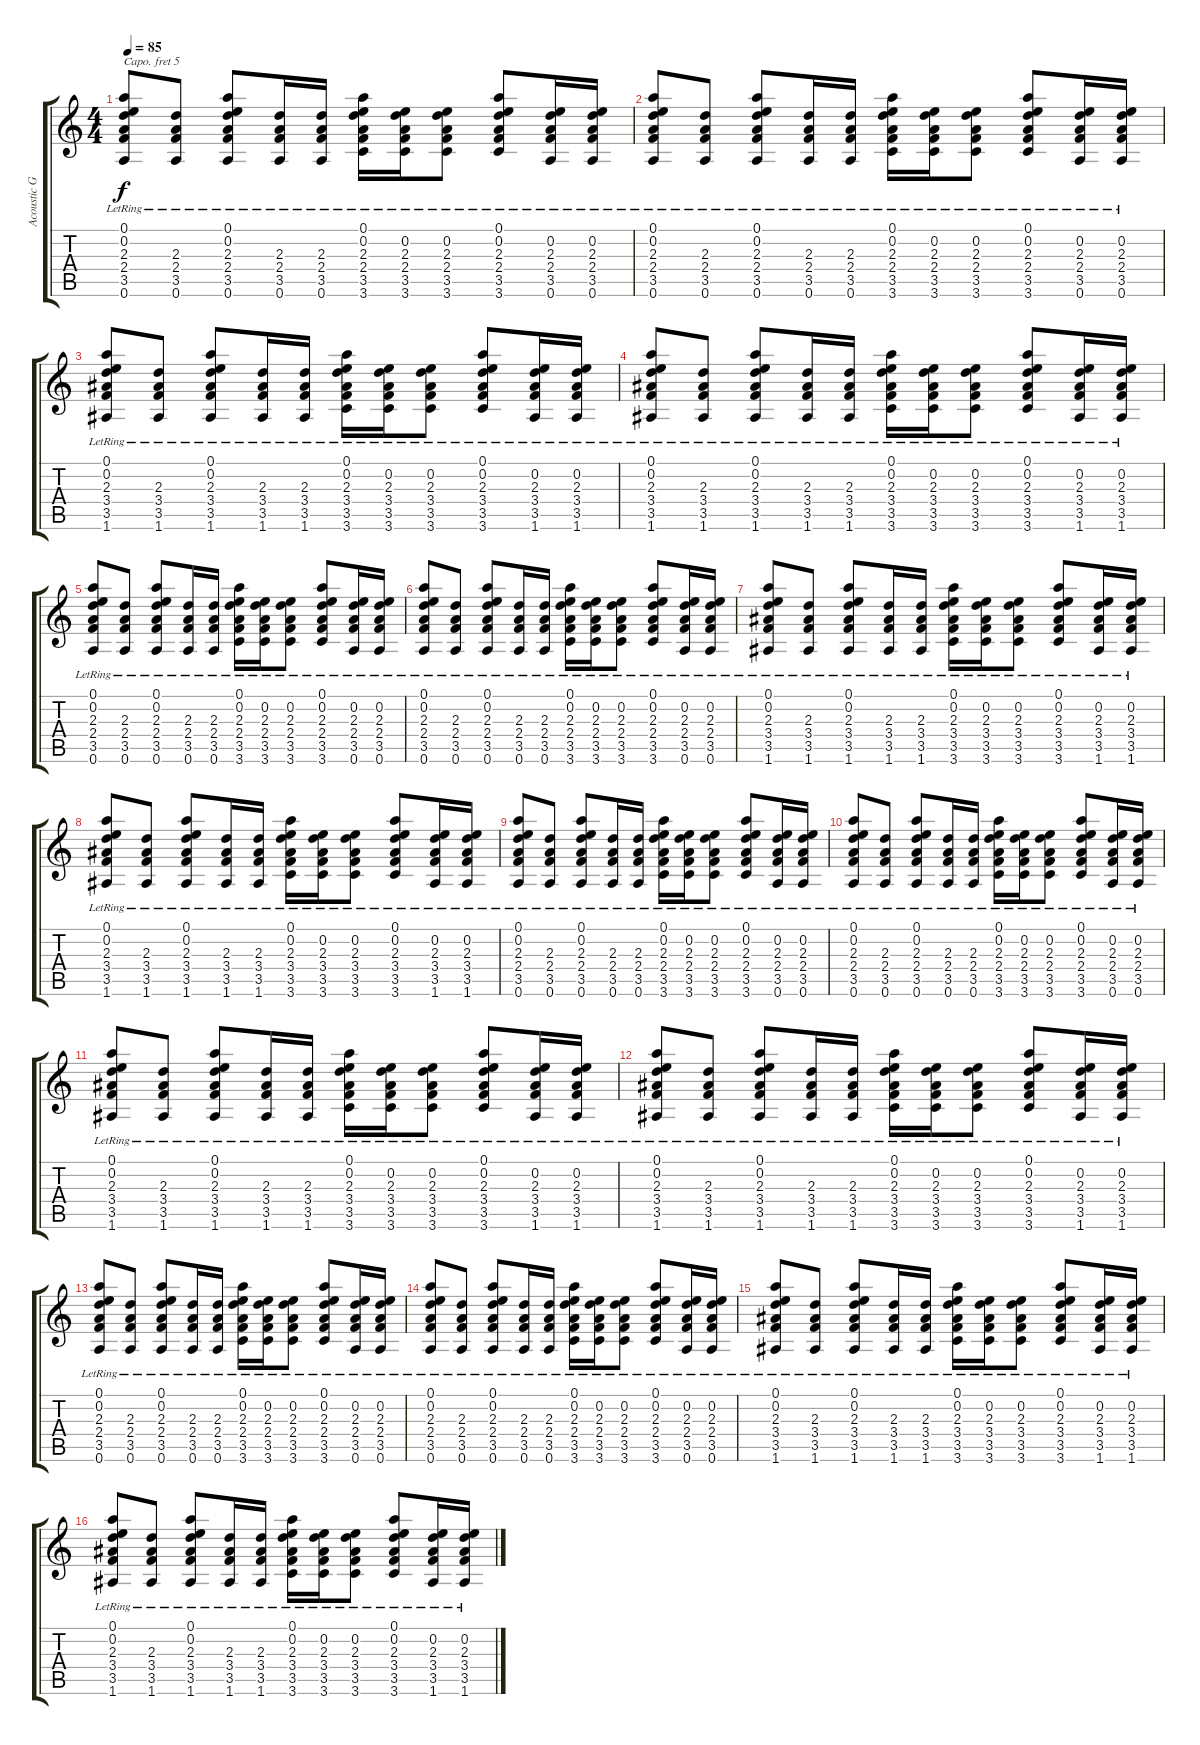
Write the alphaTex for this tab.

\track ("Acoustic Guitar" "Acoustic G") {instrument acousticguitarsteel}
\staff {score tabs}
\capo 5
\tuning (E4 B3 G3 D3 A2 E2) {hide}
\ts (4 4)
\tempo 85
\clef g2
\ks c
(0.1{lr} 0.2{lr} 2.3{lr} 2.4{lr} 3.5{lr} 0.6{lr}).8{dy f} (2.3{lr} 2.4{lr} 3.5{lr} 0.6{lr}).8 (0.1{lr} 0.2{lr} 2.3{lr} 2.4{lr} 3.5{lr} 0.6{lr}).8 (2.3{lr} 2.4{lr} 3.5{lr} 0.6{lr}).16 (2.3{lr} 2.4{lr} 3.5{lr} 0.6{lr}).16 (0.1{lr} 0.2{lr} 2.3{lr} 2.4{lr} 3.5{lr} 3.6{lr}).16 (0.2{lr} 2.3{lr} 2.4{lr} 3.5{lr} 3.6{lr}).16 (0.2{lr} 2.3{lr} 2.4{lr} 3.5{lr} 3.6{lr}).8 (0.1{lr} 0.2{lr} 2.3{lr} 2.4{lr} 3.5{lr} 3.6{lr}).8 (0.2{lr} 2.3{lr} 2.4{lr} 3.5{lr} 0.6{lr}).16 (0.2{lr} 2.3{lr} 2.4{lr} 3.5{lr} 0.6{lr}).16 |
(0.1{lr} 0.2{lr} 2.3{lr} 2.4{lr} 3.5{lr} 0.6{lr}).8 (2.3{lr} 2.4{lr} 3.5{lr} 0.6{lr}).8 (0.1{lr} 0.2{lr} 2.3{lr} 2.4{lr} 3.5{lr} 0.6{lr}).8 (2.3{lr} 2.4{lr} 3.5{lr} 0.6{lr}).16 (2.3{lr} 2.4{lr} 3.5{lr} 0.6{lr}).16 (0.1{lr} 0.2{lr} 2.3{lr} 2.4{lr} 3.5{lr} 3.6{lr}).16 (0.2{lr} 2.3{lr} 2.4{lr} 3.5{lr} 3.6{lr}).16 (0.2{lr} 2.3{lr} 2.4{lr} 3.5{lr} 3.6{lr}).8 (0.1{lr} 0.2{lr} 2.3{lr} 2.4{lr} 3.5{lr} 3.6{lr}).8 (0.2{lr} 2.3{lr} 2.4{lr} 3.5{lr} 0.6{lr}).16 (0.2{lr} 2.3{lr} 2.4{lr} 3.5{lr} 0.6{lr}).16 |
(0.1{lr} 0.2{lr} 2.3{lr} 3.4{lr} 3.5{lr} 1.6{lr}).8 (2.3{lr} 3.4{lr} 3.5{lr} 1.6{lr}).8 (0.1{lr} 0.2{lr} 2.3{lr} 3.4{lr} 3.5{lr} 1.6{lr}).8 (2.3{lr} 3.4{lr} 3.5{lr} 1.6{lr}).16 (2.3{lr} 3.4{lr} 3.5{lr} 1.6{lr}).16 (0.1{lr} 0.2{lr} 2.3{lr} 3.4{lr} 3.5{lr} 3.6{lr}).16 (0.2{lr} 2.3{lr} 3.4{lr} 3.5{lr} 3.6{lr}).16 (0.2{lr} 2.3{lr} 3.4{lr} 3.5{lr} 3.6{lr}).8 (0.1{lr} 0.2{lr} 2.3{lr} 3.4{lr} 3.5{lr} 3.6{lr}).8 (0.2{lr} 2.3{lr} 3.4{lr} 3.5{lr} 1.6{lr}).16 (0.2{lr} 2.3{lr} 3.4{lr} 3.5{lr} 1.6{lr}).16 |
(0.1{lr} 0.2{lr} 2.3{lr} 3.4{lr} 3.5{lr} 1.6{lr}).8 (2.3{lr} 3.4{lr} 3.5{lr} 1.6{lr}).8 (0.1{lr} 0.2{lr} 2.3{lr} 3.4{lr} 3.5{lr} 1.6{lr}).8 (2.3{lr} 3.4{lr} 3.5{lr} 1.6{lr}).16 (2.3{lr} 3.4{lr} 3.5{lr} 1.6{lr}).16 (0.1{lr} 0.2{lr} 2.3{lr} 3.4{lr} 3.5{lr} 3.6{lr}).16 (0.2{lr} 2.3{lr} 3.4{lr} 3.5{lr} 3.6{lr}).16 (0.2{lr} 2.3{lr} 3.4{lr} 3.5{lr} 3.6{lr}).8 (0.1{lr} 0.2{lr} 2.3{lr} 3.4{lr} 3.5{lr} 3.6{lr}).8 (0.2{lr} 2.3{lr} 3.4{lr} 3.5{lr} 1.6{lr}).16 (0.2{lr} 2.3{lr} 3.4{lr} 3.5{lr} 1.6{lr}).16 |
(0.1{lr} 0.2{lr} 2.3{lr} 2.4{lr} 3.5{lr} 0.6{lr}).8 (2.3{lr} 2.4{lr} 3.5{lr} 0.6{lr}).8 (0.1{lr} 0.2{lr} 2.3{lr} 2.4{lr} 3.5{lr} 0.6{lr}).8 (2.3{lr} 2.4{lr} 3.5{lr} 0.6{lr}).16 (2.3{lr} 2.4{lr} 3.5{lr} 0.6{lr}).16 (0.1{lr} 0.2{lr} 2.3{lr} 2.4{lr} 3.5{lr} 3.6{lr}).16 (0.2{lr} 2.3{lr} 2.4{lr} 3.5{lr} 3.6{lr}).16 (0.2{lr} 2.3{lr} 2.4{lr} 3.5{lr} 3.6{lr}).8 (0.1{lr} 0.2{lr} 2.3{lr} 2.4{lr} 3.5{lr} 3.6{lr}).8 (0.2{lr} 2.3{lr} 2.4{lr} 3.5{lr} 0.6{lr}).16 (0.2{lr} 2.3{lr} 2.4{lr} 3.5{lr} 0.6{lr}).16 |
(0.1{lr} 0.2{lr} 2.3{lr} 2.4{lr} 3.5{lr} 0.6{lr}).8 (2.3{lr} 2.4{lr} 3.5{lr} 0.6{lr}).8 (0.1{lr} 0.2{lr} 2.3{lr} 2.4{lr} 3.5{lr} 0.6{lr}).8 (2.3{lr} 2.4{lr} 3.5{lr} 0.6{lr}).16 (2.3{lr} 2.4{lr} 3.5{lr} 0.6{lr}).16 (0.1{lr} 0.2{lr} 2.3{lr} 2.4{lr} 3.5{lr} 3.6{lr}).16 (0.2{lr} 2.3{lr} 2.4{lr} 3.5{lr} 3.6{lr}).16 (0.2{lr} 2.3{lr} 2.4{lr} 3.5{lr} 3.6{lr}).8 (0.1{lr} 0.2{lr} 2.3{lr} 2.4{lr} 3.5{lr} 3.6{lr}).8 (0.2{lr} 2.3{lr} 2.4{lr} 3.5{lr} 0.6{lr}).16 (0.2{lr} 2.3{lr} 2.4{lr} 3.5{lr} 0.6{lr}).16 |
(0.1{lr} 0.2{lr} 2.3{lr} 3.4{lr} 3.5{lr} 1.6{lr}).8 (2.3{lr} 3.4{lr} 3.5{lr} 1.6{lr}).8 (0.1{lr} 0.2{lr} 2.3{lr} 3.4{lr} 3.5{lr} 1.6{lr}).8 (2.3{lr} 3.4{lr} 3.5{lr} 1.6{lr}).16 (2.3{lr} 3.4{lr} 3.5{lr} 1.6{lr}).16 (0.1{lr} 0.2{lr} 2.3{lr} 3.4{lr} 3.5{lr} 3.6{lr}).16 (0.2{lr} 2.3{lr} 3.4{lr} 3.5{lr} 3.6{lr}).16 (0.2{lr} 2.3{lr} 3.4{lr} 3.5{lr} 3.6{lr}).8 (0.1{lr} 0.2{lr} 2.3{lr} 3.4{lr} 3.5{lr} 3.6{lr}).8 (0.2{lr} 2.3{lr} 3.4{lr} 3.5{lr} 1.6{lr}).16 (0.2{lr} 2.3{lr} 3.4{lr} 3.5{lr} 1.6{lr}).16 |
(0.1{lr} 0.2{lr} 2.3{lr} 3.4{lr} 3.5{lr} 1.6{lr}).8 (2.3{lr} 3.4{lr} 3.5{lr} 1.6{lr}).8 (0.1{lr} 0.2{lr} 2.3{lr} 3.4{lr} 3.5{lr} 1.6{lr}).8 (2.3{lr} 3.4{lr} 3.5{lr} 1.6{lr}).16 (2.3{lr} 3.4{lr} 3.5{lr} 1.6{lr}).16 (0.1{lr} 0.2{lr} 2.3{lr} 3.4{lr} 3.5{lr} 3.6{lr}).16 (0.2{lr} 2.3{lr} 3.4{lr} 3.5{lr} 3.6{lr}).16 (0.2{lr} 2.3{lr} 3.4{lr} 3.5{lr} 3.6{lr}).8 (0.1{lr} 0.2{lr} 2.3{lr} 3.4{lr} 3.5{lr} 3.6{lr}).8 (0.2{lr} 2.3{lr} 3.4{lr} 3.5{lr} 1.6{lr}).16 (0.2{lr} 2.3{lr} 3.4{lr} 3.5{lr} 1.6{lr}).16 |
(0.1{lr} 0.2{lr} 2.3{lr} 2.4{lr} 3.5{lr} 0.6{lr}).8 (2.3{lr} 2.4{lr} 3.5{lr} 0.6{lr}).8 (0.1{lr} 0.2{lr} 2.3{lr} 2.4{lr} 3.5{lr} 0.6{lr}).8 (2.3{lr} 2.4{lr} 3.5{lr} 0.6{lr}).16 (2.3{lr} 2.4{lr} 3.5{lr} 0.6{lr}).16 (0.1{lr} 0.2{lr} 2.3{lr} 2.4{lr} 3.5{lr} 3.6{lr}).16 (0.2{lr} 2.3{lr} 2.4{lr} 3.5{lr} 3.6{lr}).16 (0.2{lr} 2.3{lr} 2.4{lr} 3.5{lr} 3.6{lr}).8 (0.1{lr} 0.2{lr} 2.3{lr} 2.4{lr} 3.5{lr} 3.6{lr}).8 (0.2{lr} 2.3{lr} 2.4{lr} 3.5{lr} 0.6{lr}).16 (0.2{lr} 2.3{lr} 2.4{lr} 3.5{lr} 0.6{lr}).16 |
(0.1{lr} 0.2{lr} 2.3{lr} 2.4{lr} 3.5{lr} 0.6{lr}).8 (2.3{lr} 2.4{lr} 3.5{lr} 0.6{lr}).8 (0.1{lr} 0.2{lr} 2.3{lr} 2.4{lr} 3.5{lr} 0.6{lr}).8 (2.3{lr} 2.4{lr} 3.5{lr} 0.6{lr}).16 (2.3{lr} 2.4{lr} 3.5{lr} 0.6{lr}).16 (0.1{lr} 0.2{lr} 2.3{lr} 2.4{lr} 3.5{lr} 3.6{lr}).16 (0.2{lr} 2.3{lr} 2.4{lr} 3.5{lr} 3.6{lr}).16 (0.2{lr} 2.3{lr} 2.4{lr} 3.5{lr} 3.6{lr}).8 (0.1{lr} 0.2{lr} 2.3{lr} 2.4{lr} 3.5{lr} 3.6{lr}).8 (0.2{lr} 2.3{lr} 2.4{lr} 3.5{lr} 0.6{lr}).16 (0.2{lr} 2.3{lr} 2.4{lr} 3.5{lr} 0.6{lr}).16 |
(0.1{lr} 0.2{lr} 2.3{lr} 3.4{lr} 3.5{lr} 1.6{lr}).8 (2.3{lr} 3.4{lr} 3.5{lr} 1.6{lr}).8 (0.1{lr} 0.2{lr} 2.3{lr} 3.4{lr} 3.5{lr} 1.6{lr}).8 (2.3{lr} 3.4{lr} 3.5{lr} 1.6{lr}).16 (2.3{lr} 3.4{lr} 3.5{lr} 1.6{lr}).16 (0.1{lr} 0.2{lr} 2.3{lr} 3.4{lr} 3.5{lr} 3.6{lr}).16 (0.2{lr} 2.3{lr} 3.4{lr} 3.5{lr} 3.6{lr}).16 (0.2{lr} 2.3{lr} 3.4{lr} 3.5{lr} 3.6{lr}).8 (0.1{lr} 0.2{lr} 2.3{lr} 3.4{lr} 3.5{lr} 3.6{lr}).8 (0.2{lr} 2.3{lr} 3.4{lr} 3.5{lr} 1.6{lr}).16 (0.2{lr} 2.3{lr} 3.4{lr} 3.5{lr} 1.6{lr}).16 |
(0.1{lr} 0.2{lr} 2.3{lr} 3.4{lr} 3.5{lr} 1.6{lr}).8 (2.3{lr} 3.4{lr} 3.5{lr} 1.6{lr}).8 (0.1{lr} 0.2{lr} 2.3{lr} 3.4{lr} 3.5{lr} 1.6{lr}).8 (2.3{lr} 3.4{lr} 3.5{lr} 1.6{lr}).16 (2.3{lr} 3.4{lr} 3.5{lr} 1.6{lr}).16 (0.1{lr} 0.2{lr} 2.3{lr} 3.4{lr} 3.5{lr} 3.6{lr}).16 (0.2{lr} 2.3{lr} 3.4{lr} 3.5{lr} 3.6{lr}).16 (0.2{lr} 2.3{lr} 3.4{lr} 3.5{lr} 3.6{lr}).8 (0.1{lr} 0.2{lr} 2.3{lr} 3.4{lr} 3.5{lr} 3.6{lr}).8 (0.2{lr} 2.3{lr} 3.4{lr} 3.5{lr} 1.6{lr}).16 (0.2{lr} 2.3{lr} 3.4{lr} 3.5{lr} 1.6{lr}).16 |
(0.1{lr} 0.2{lr} 2.3{lr} 2.4{lr} 3.5{lr} 0.6{lr}).8 (2.3{lr} 2.4{lr} 3.5{lr} 0.6{lr}).8 (0.1{lr} 0.2{lr} 2.3{lr} 2.4{lr} 3.5{lr} 0.6{lr}).8 (2.3{lr} 2.4{lr} 3.5{lr} 0.6{lr}).16 (2.3{lr} 2.4{lr} 3.5{lr} 0.6{lr}).16 (0.1{lr} 0.2{lr} 2.3{lr} 2.4{lr} 3.5{lr} 3.6{lr}).16 (0.2{lr} 2.3{lr} 2.4{lr} 3.5{lr} 3.6{lr}).16 (0.2{lr} 2.3{lr} 2.4{lr} 3.5{lr} 3.6{lr}).8 (0.1{lr} 0.2{lr} 2.3{lr} 2.4{lr} 3.5{lr} 3.6{lr}).8 (0.2{lr} 2.3{lr} 2.4{lr} 3.5{lr} 0.6{lr}).16 (0.2{lr} 2.3{lr} 2.4{lr} 3.5{lr} 0.6{lr}).16 |
(0.1{lr} 0.2{lr} 2.3{lr} 2.4{lr} 3.5{lr} 0.6{lr}).8 (2.3{lr} 2.4{lr} 3.5{lr} 0.6{lr}).8 (0.1{lr} 0.2{lr} 2.3{lr} 2.4{lr} 3.5{lr} 0.6{lr}).8 (2.3{lr} 2.4{lr} 3.5{lr} 0.6{lr}).16 (2.3{lr} 2.4{lr} 3.5{lr} 0.6{lr}).16 (0.1{lr} 0.2{lr} 2.3{lr} 2.4{lr} 3.5{lr} 3.6{lr}).16 (0.2{lr} 2.3{lr} 2.4{lr} 3.5{lr} 3.6{lr}).16 (0.2{lr} 2.3{lr} 2.4{lr} 3.5{lr} 3.6{lr}).8 (0.1{lr} 0.2{lr} 2.3{lr} 2.4{lr} 3.5{lr} 3.6{lr}).8 (0.2{lr} 2.3{lr} 2.4{lr} 3.5{lr} 0.6{lr}).16 (0.2{lr} 2.3{lr} 2.4{lr} 3.5{lr} 0.6{lr}).16 |
(0.1{lr} 0.2{lr} 2.3{lr} 3.4{lr} 3.5{lr} 1.6{lr}).8 (2.3{lr} 3.4{lr} 3.5{lr} 1.6{lr}).8 (0.1{lr} 0.2{lr} 2.3{lr} 3.4{lr} 3.5{lr} 1.6{lr}).8 (2.3{lr} 3.4{lr} 3.5{lr} 1.6{lr}).16 (2.3{lr} 3.4{lr} 3.5{lr} 1.6{lr}).16 (0.1{lr} 0.2{lr} 2.3{lr} 3.4{lr} 3.5{lr} 3.6{lr}).16 (0.2{lr} 2.3{lr} 3.4{lr} 3.5{lr} 3.6{lr}).16 (0.2{lr} 2.3{lr} 3.4{lr} 3.5{lr} 3.6{lr}).8 (0.1{lr} 0.2{lr} 2.3{lr} 3.4{lr} 3.5{lr} 3.6{lr}).8 (0.2{lr} 2.3{lr} 3.4{lr} 3.5{lr} 1.6{lr}).16 (0.2{lr} 2.3{lr} 3.4{lr} 3.5{lr} 1.6{lr}).16 |
(0.1{lr} 0.2{lr} 2.3{lr} 3.4{lr} 3.5{lr} 1.6{lr}).8 (2.3{lr} 3.4{lr} 3.5{lr} 1.6{lr}).8 (0.1{lr} 0.2{lr} 2.3{lr} 3.4{lr} 3.5{lr} 1.6{lr}).8 (2.3{lr} 3.4{lr} 3.5{lr} 1.6{lr}).16 (2.3{lr} 3.4{lr} 3.5{lr} 1.6{lr}).16 (0.1{lr} 0.2{lr} 2.3{lr} 3.4{lr} 3.5{lr} 3.6{lr}).16 (0.2{lr} 2.3{lr} 3.4{lr} 3.5{lr} 3.6{lr}).16 (0.2{lr} 2.3{lr} 3.4{lr} 3.5{lr} 3.6{lr}).8 (0.1{lr} 0.2{lr} 2.3{lr} 3.4{lr} 3.5{lr} 3.6{lr}).8 (0.2{lr} 2.3{lr} 3.4{lr} 3.5{lr} 1.6{lr}).16 (0.2{lr} 2.3{lr} 3.4{lr} 3.5{lr} 1.6{lr}).16
